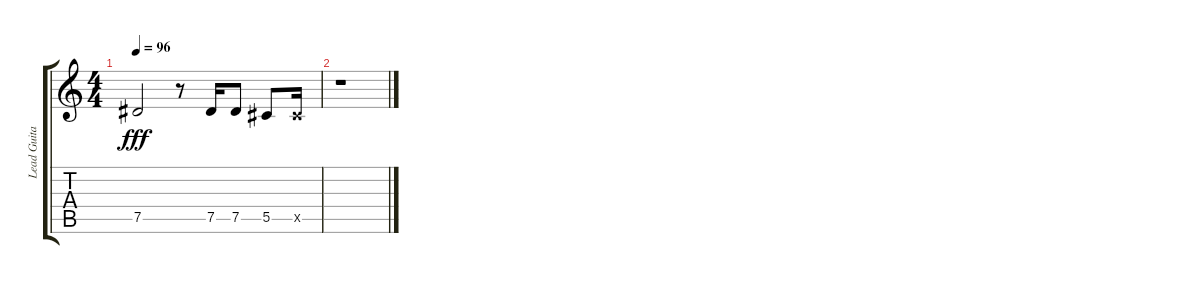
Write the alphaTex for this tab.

\track ("Lead Guitar" "Lead Guita") {instrument electricguitarmuted}
\staff {score tabs}
\tuning (Eb4 Bb3 Gb3 Db3 Ab2 Eb2) {hide}
\ts (4 4)
\tempo 96
\clef g2
\ks c
7.5{t}.2{dy fff} r.8 7.5.16 7.5.8 5.5.8 5.5{x}.16 |
r.1
